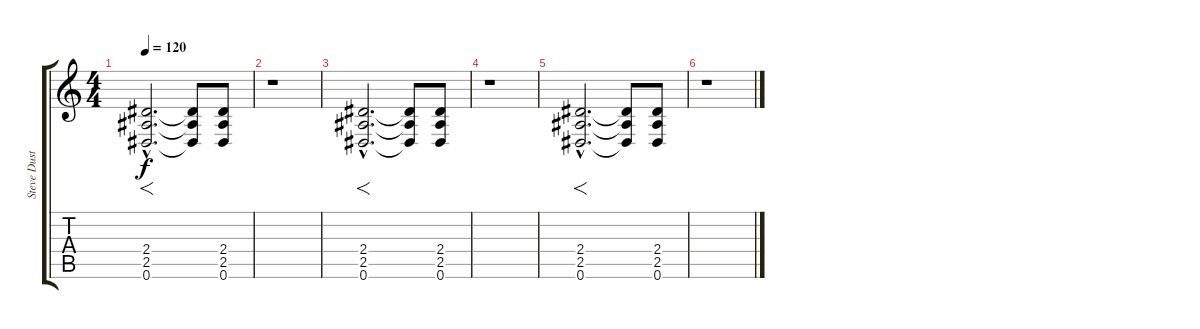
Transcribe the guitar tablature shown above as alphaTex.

\track ("Steve Dustaine" "Steve Dust") {instrument distortionguitar}
\staff {score tabs}
\tuning (Eb4 Bb3 Gb3 Db3 Ab2 Eb2) {hide}
\ts (4 4)
\tempo 120
\clef g2
\ks c
(2.4{hac} 2.5{hac} 0.6{hac}).2{f d dy f} (2.4{t} 2.5{t} 0.6{t}).8 (2.4 2.5 0.6).8 |
r.1 |
(2.4{hac} 2.5{hac} 0.6{hac}).2{f d volume 8} (2.4{t} 2.5{t} 0.6{t}).8 (2.4 2.5 0.6).8 |
r.1 |
(2.4{hac} 2.5{hac} 0.6{hac}).2{f d volume 0} (2.4{t} 2.5{t} 0.6{t}).8 (2.4 2.5 0.6).8 |
r.1
